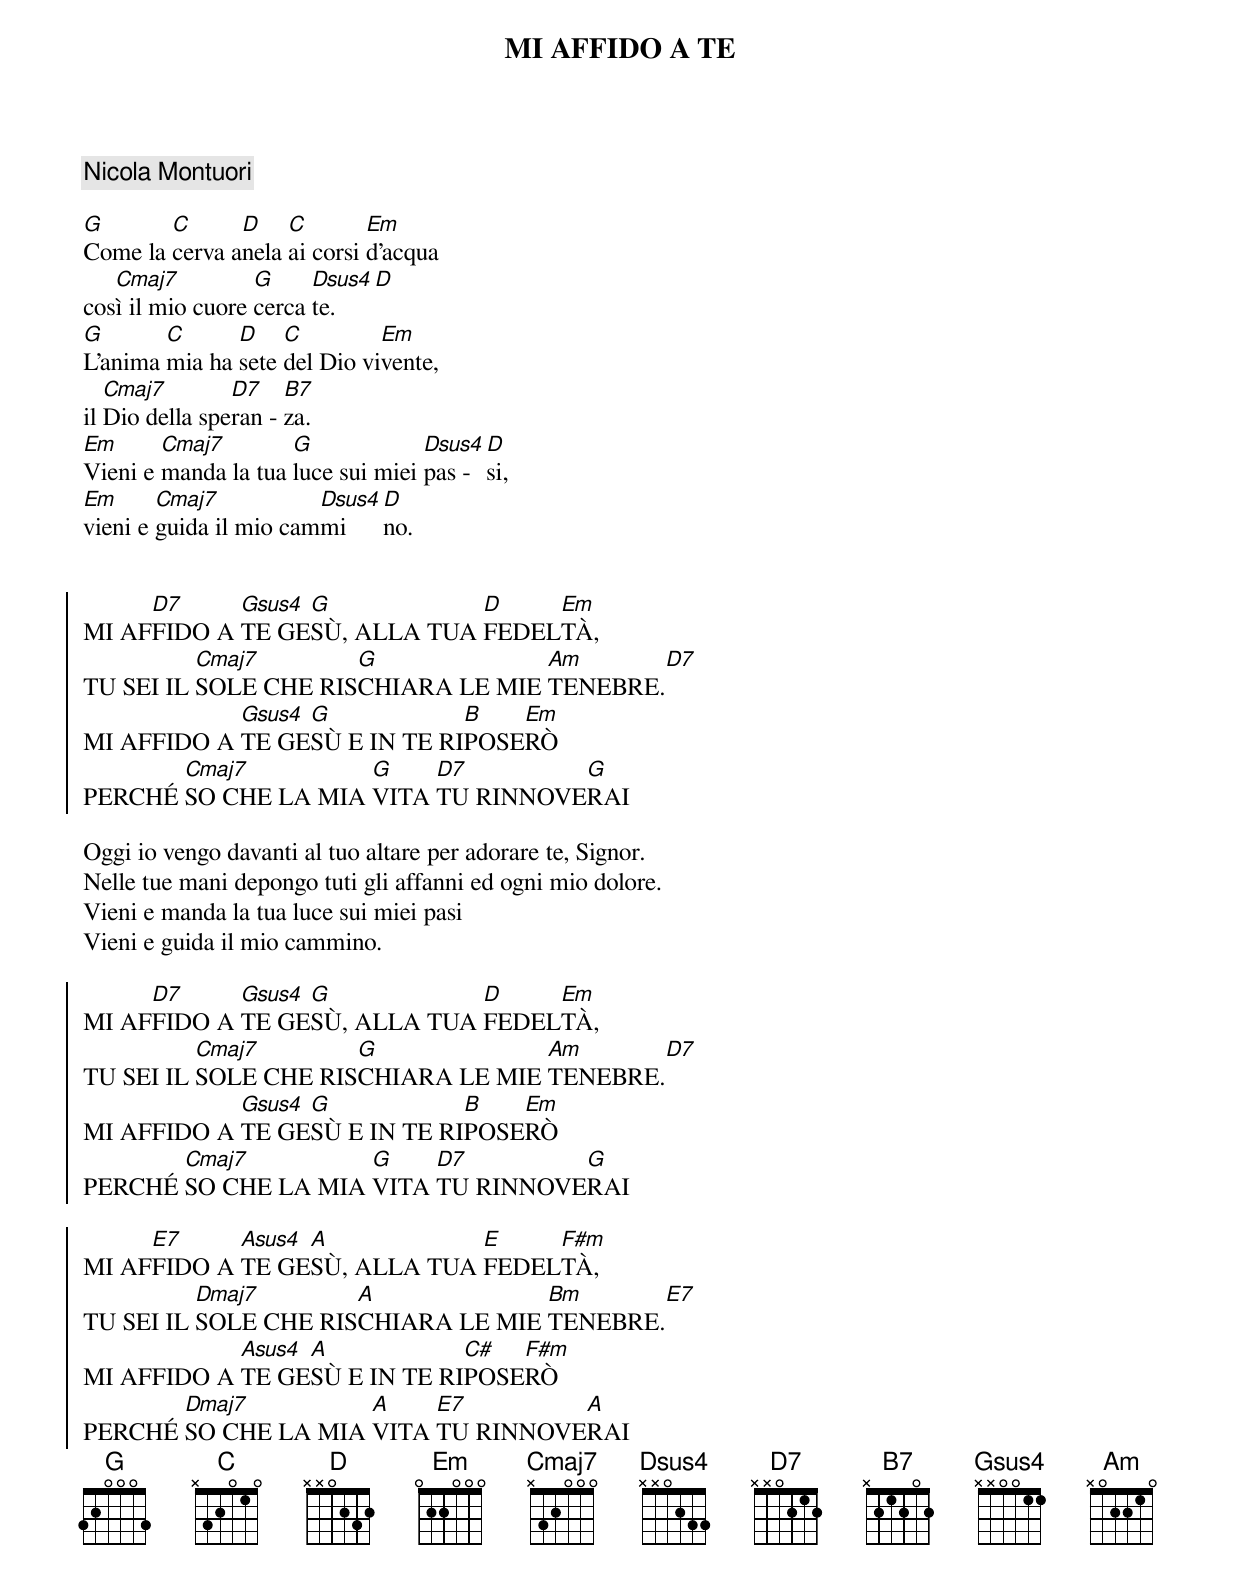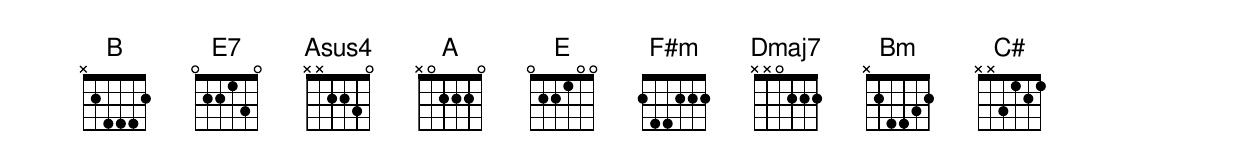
{title:MI AFFIDO A TE}
{comment:Nicola Montuori}

[G]Come la [C]cerva a[D]nela [C]ai corsi [Em]d’acqua
cos[Cmaj7]ì il mio cuore [G]cerca [Dsus4]te.[D]
[G]L’anima [C]mia ha [D]sete [C]del Dio vi[Em]vente,
il [Cmaj7]Dio della spe[D7]ran - [B7]za.
[Em]Vieni e [Cmaj7]manda la tua [G]luce sui miei [Dsus4]pas - [D]si,
[Em]vieni e [Cmaj7]guida il mio cam[Dsus4]mi[D]no.


{soc}
MI AF[D7]FIDO A [Gsus4]TE GE[G]SÙ, ALLA TUA [D]FEDEL[Em]TÀ,
TU SEI IL [Cmaj7]SOLE CHE RIS[G]CHIARA LE MIE [Am]TENEBRE.[D7]
MI AFFIDO A [Gsus4]TE GE[G]SÙ E IN TE RI[B]POSE[Em]RÒ
PERCHÉ [Cmaj7]SO CHE LA MIA [G]VITA [D7]TU RINNOVE[G]RAI
{eoc}

Oggi io vengo davanti al tuo altare per adorare te, Signor.
Nelle tue mani depongo tuti gli affanni ed ogni mio dolore.
Vieni e manda la tua luce sui miei pasi
Vieni e guida il mio cammino.

{soc}
MI AF[D7]FIDO A [Gsus4]TE GE[G]SÙ, ALLA TUA [D]FEDEL[Em]TÀ,
TU SEI IL [Cmaj7]SOLE CHE RIS[G]CHIARA LE MIE [Am]TENEBRE.[D7]
MI AFFIDO A [Gsus4]TE GE[G]SÙ E IN TE RI[B]POSE[Em]RÒ
PERCHÉ [Cmaj7]SO CHE LA MIA [G]VITA [D7]TU RINNOVE[G]RAI
{eoc}

{soc}
MI AF[E7]FIDO A [Asus4]TE GE[A]SÙ, ALLA TUA [E]FEDEL[F#m]TÀ,
TU SEI IL [Dmaj7]SOLE CHE RIS[A]CHIARA LE MIE [Bm]TENEBRE.[E7]
MI AFFIDO A [Asus4]TE GE[A]SÙ E IN TE RI[C#]POSE[F#m]RÒ
PERCHÉ [Dmaj7]SO CHE LA MIA [A]VITA [E7]TU RINNOVE[A]RAI
{eoc}
